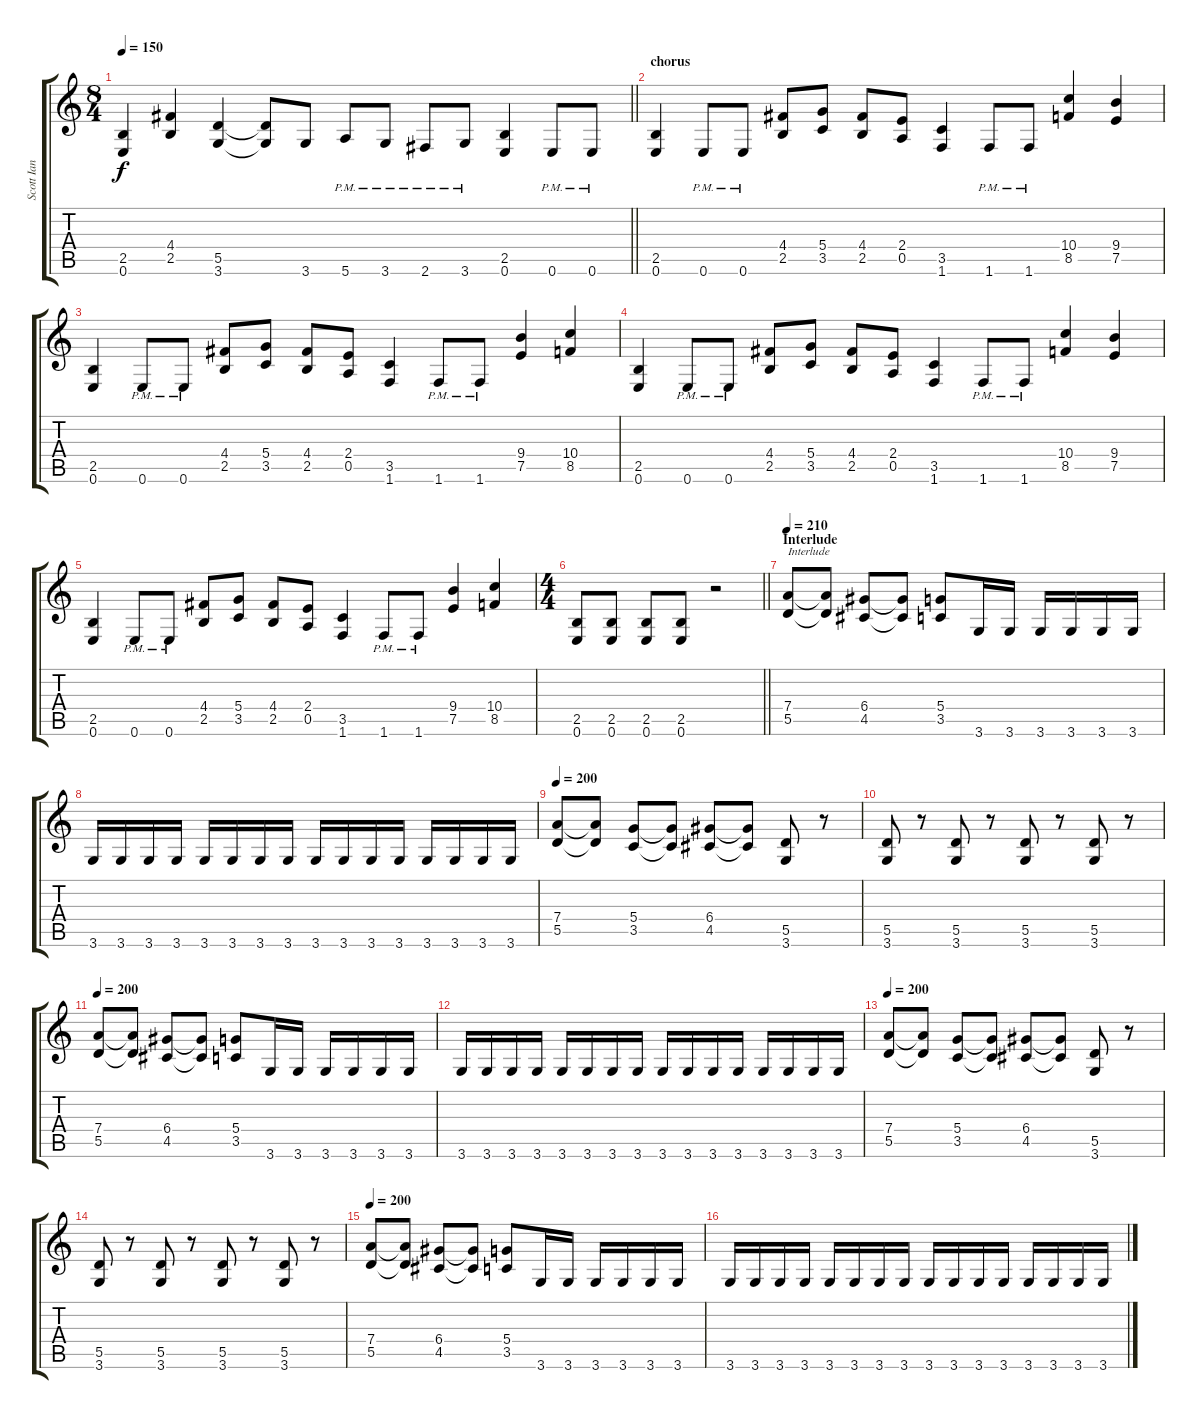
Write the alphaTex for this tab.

\track ("Scott Ian" "Scott Ian") {instrument distortionguitar}
\staff {score tabs}
\tuning (E4 B3 G3 D3 A2 E2) {hide}
\ts (8 4)
\tempo 150
\clef g2
\barLineRight lightlight
\ks c
(2.5 0.6).4{dy f} (4.4 2.5).4 (5.5 3.6).4 (5.5{t} 3.6{t}).8 3.6.8 5.6{pm}.8 3.6{pm}.8 2.6{pm}.8 3.6{pm}.8 (2.5 0.6).4 0.6{pm}.8 0.6{pm}.8 |
\section ("" "chorus")
(2.5 0.6).4 0.6{pm}.8 0.6{pm}.8 (4.4 2.5).8 (5.4 3.5).8 (4.4 2.5).8 (2.4 0.5).8 (3.5 1.6).4 1.6{pm}.8 1.6{pm}.8 (10.4 8.5).4 (9.4 7.5).4 |
(2.5 0.6).4 0.6{pm}.8 0.6{pm}.8 (4.4 2.5).8 (5.4 3.5).8 (4.4 2.5).8 (2.4 0.5).8 (3.5 1.6).4 1.6{pm}.8 1.6{pm}.8 (9.4 7.5).4 (10.4 8.5).4 |
(2.5 0.6).4 0.6{pm}.8 0.6{pm}.8 (4.4 2.5).8 (5.4 3.5).8 (4.4 2.5).8 (2.4 0.5).8 (3.5 1.6).4 1.6{pm}.8 1.6{pm}.8 (10.4 8.5).4 (9.4 7.5).4 |
(2.5 0.6).4 0.6{pm}.8 0.6{pm}.8 (4.4 2.5).8 (5.4 3.5).8 (4.4 2.5).8 (2.4 0.5).8 (3.5 1.6).4 1.6{pm}.8 1.6{pm}.8 (9.4 7.5).4 (10.4 8.5).4 |
\ts (4 4)
\barLineRight lightlight
(2.5 0.6).8 (2.5 0.6).8 (2.5 0.6).8 (2.5 0.6).8 r.2 |
\section ("" "Interlude")
\tempo 200
\tempo 210
(7.4 5.5).8{txt "Interlude"} (7.4{t} 5.5{t}).8 (6.4 4.5).8 (6.4{t} 4.5{t}).8 (5.4 3.5).8 3.6.16 3.6.16 3.6.16 3.6.16 3.6.16 3.6.16 |
3.6.16 3.6.16 3.6.16 3.6.16 3.6.16 3.6.16 3.6.16 3.6.16 3.6.16 3.6.16 3.6.16 3.6.16 3.6.16 3.6.16 3.6.16 3.6.16 |
\tempo 200
(7.4 5.5).8 (7.4{t} 5.5{t}).8 (5.4 3.5).8 (5.4{t} 3.5{t}).8 (6.4 4.5).8 (6.4{t} 4.5{t}).8 (5.5 3.6).8 r.8 |
(5.5 3.6).8 r.8 (5.5 3.6).8 r.8 (5.5 3.6).8 r.8 (5.5 3.6).8 r.8 |
\tempo 200
(7.4 5.5).8 (7.4{t} 5.5{t}).8 (6.4 4.5).8 (6.4{t} 4.5{t}).8 (5.4 3.5).8 3.6.16 3.6.16 3.6.16 3.6.16 3.6.16 3.6.16 |
3.6.16 3.6.16 3.6.16 3.6.16 3.6.16 3.6.16 3.6.16 3.6.16 3.6.16 3.6.16 3.6.16 3.6.16 3.6.16 3.6.16 3.6.16 3.6.16 |
\tempo 200
(7.4 5.5).8 (7.4{t} 5.5{t}).8 (5.4 3.5).8 (5.4{t} 3.5{t}).8 (6.4 4.5).8 (6.4{t} 4.5{t}).8 (5.5 3.6).8 r.8 |
(5.5 3.6).8 r.8 (5.5 3.6).8 r.8 (5.5 3.6).8 r.8 (5.5 3.6).8 r.8 |
\tempo 200
(7.4 5.5).8 (7.4{t} 5.5{t}).8 (6.4 4.5).8 (6.4{t} 4.5{t}).8 (5.4 3.5).8 3.6.16 3.6.16 3.6.16 3.6.16 3.6.16 3.6.16 |
3.6.16 3.6.16 3.6.16 3.6.16 3.6.16 3.6.16 3.6.16 3.6.16 3.6.16 3.6.16 3.6.16 3.6.16 3.6.16 3.6.16 3.6.16 3.6.16
